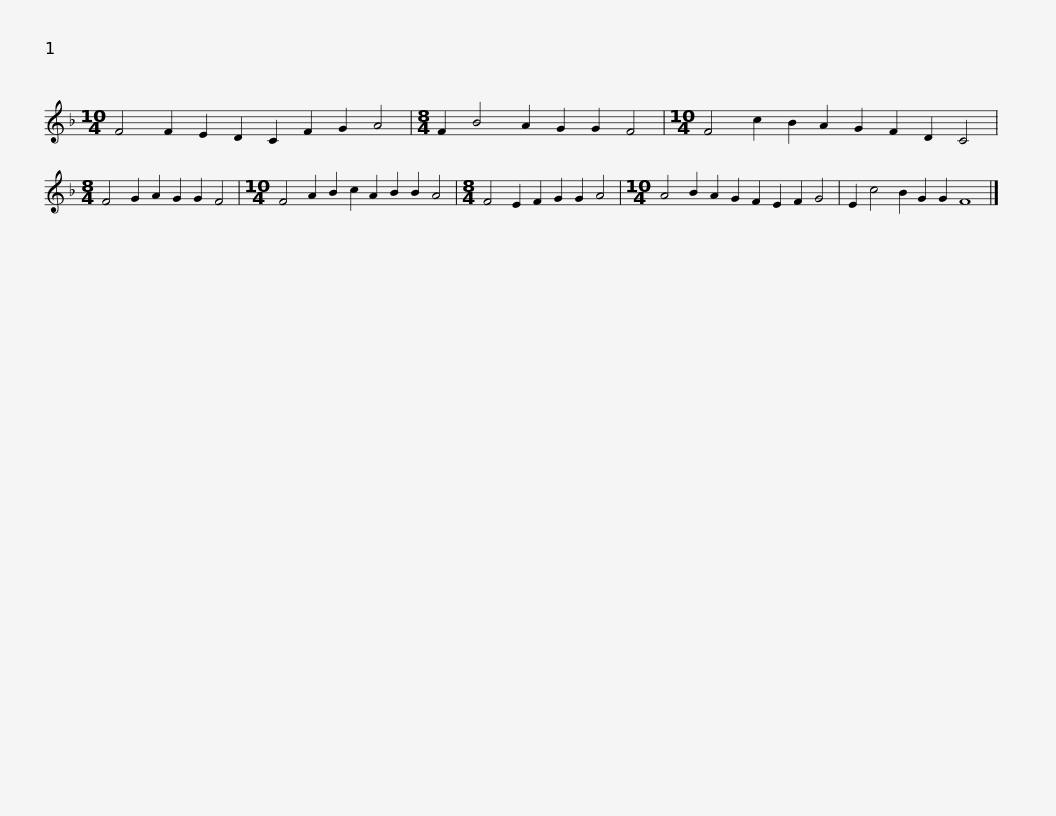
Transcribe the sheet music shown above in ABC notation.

X:1
L:1/8
M:10/4
I:linebreak $
K:F
V:1 treble
V:1
 F4 F2 E2 D2 C2 F2 G2 A4 |[M:8/4] F2 B4 A2 G2 G2 F4 |[M:10/4] F4 c2 B2 A2 G2 F2 D2 C4 |[M:8/4] F4 G2 A2 G2 G2 F4 |$[M:10/4] F4 A2 B2 c2 A2 B2 B2 A4 | %5
[M:8/4] F4 E2 F2 G2 G2 A4 |[M:10/4] A4 B2 A2 G2 F2 E2 F2 G4 | E2 c4 B2 G2 G2 F8 |] %8
